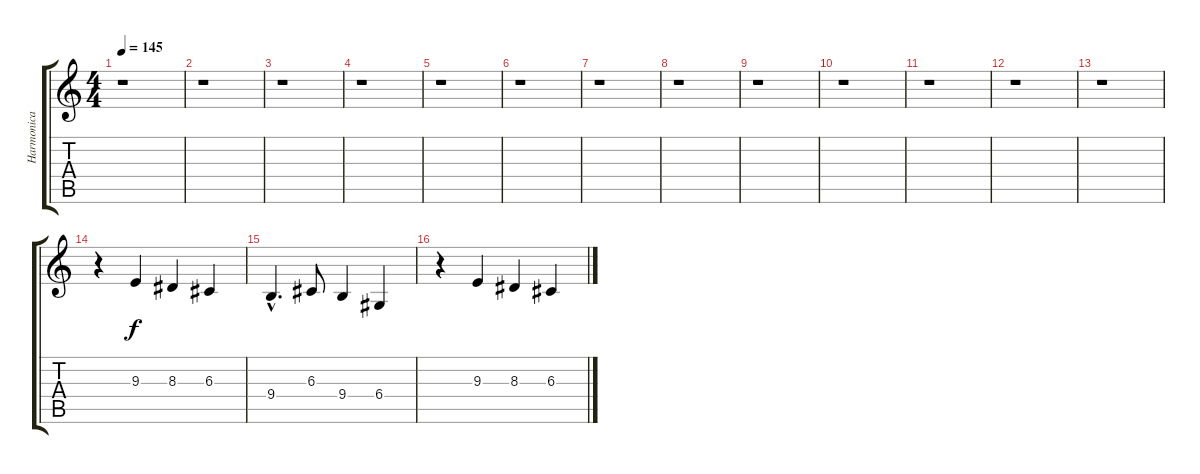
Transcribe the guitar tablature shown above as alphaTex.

\track ("Harmonica" "Harmonica") {instrument harmonica}
\staff {score tabs}
\tuning (E4 B3 G3 D3 A2 E2) {hide}
\ts (4 4)
\tempo 145
\clef g2
\ks c
r.1{dy f} |
r.1 |
r.1 |
r.1 |
r.1 |
r.1 |
r.1 |
r.1 |
r.1 |
r.1 |
r.1 |
r.1 |
r.1 |
r.4 9.3.4 8.3.4 6.3.4 |
9.4{hac}.4{d} 6.3.8 9.4.4 6.4.4 |
r.4 9.3.4 8.3.4 6.3.4
